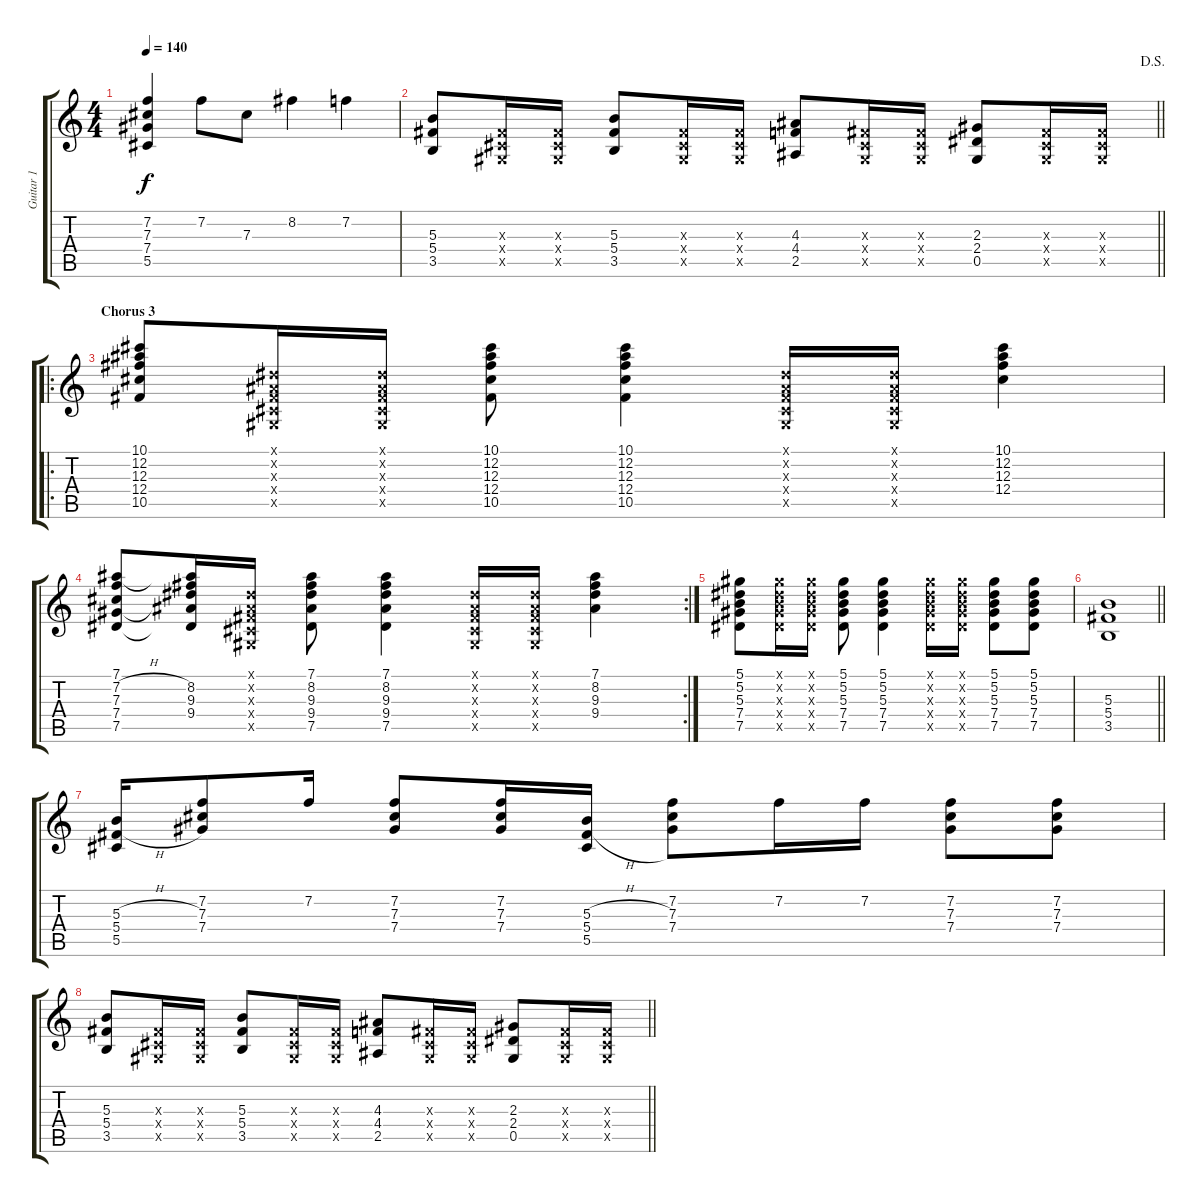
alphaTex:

\track ("Guitar 1" "Guitar 1") {instrument electricguitarclean}
\staff {score tabs}
\tuning (Eb4 Bb3 Gb3 Db3 Ab2 Eb2) {hide}
\ts (4 4)
\tempo 140
\clef g2
\ks c
(7.2 7.3 7.4 5.5).4{dy f} 7.2.8 7.3.8 8.2.4 7.2.4 |
\jump dalsegno
\barLineRight lightlight
(5.3 5.4 3.5).8 (0.3{x} 0.4{x} 0.5{x}).16 (0.3{x} 0.4{x} 0.5{x}).16 (5.3 5.4 3.5).8 (0.3{x} 0.4{x} 0.5{x}).16 (0.3{x} 0.4{x} 0.5{x}).16 (4.3 4.4 2.5).8 (0.3{x} 0.4{x} 0.5{x}).16 (0.3{x} 0.4{x} 0.5{x}).16 (2.3 2.4 0.5).8 (0.3{x} 0.4{x} 0.5{x}).16 (0.3{x} 0.4{x} 0.5{x}).16 |
\ro
\section ("" "Chorus 3")
(10.1 12.2 12.3 12.4 10.5).8 (0.1{x} 0.2{x} 0.3{x} 0.4{x} 0.5{x}).16 (0.1{x} 0.2{x} 0.3{x} 0.4{x} 0.5{x}).16 (10.1 12.2 12.3 12.4 10.5).8 (10.1 12.2 12.3 12.4 10.5).4 (0.1{x} 0.2{x} 0.3{x} 0.4{x} 0.5{x}).16 (0.1{x} 0.2{x} 0.3{x} 0.4{x} 0.5{x}).16 (10.1 12.2 12.3 12.4).4 |
\rc 2
(7.1 7.2{h} 7.3 7.4{h} 7.5).8 (7.1{t} 8.2 9.3 9.4 7.5{t}).16 (0.1{x} 0.2{x} 0.3{x} 0.4{x} 0.5{x}).16 (7.1 8.2 9.3 9.4 7.5).8 (7.1 8.2 9.3 9.4 7.5).4 (0.1{x} 0.2{x} 0.3{x} 0.4{x} 0.5{x}).16 (0.1{x} 0.2{x} 0.3{x} 0.4{x} 0.5{x}).16 (7.1 8.2 9.3 9.4).4 |
(5.1 5.2 5.3 7.4 7.5).8 (5.1{x} 5.2{x} 5.3{x} 7.4{x} 7.5{x}).16 (5.1{x} 5.2{x} 5.3{x} 7.4{x} 7.5{x}).16 (5.1 5.2 5.3 7.4 7.5).8 (5.1 5.2 5.3 7.4 7.5).4 (5.1{x} 5.2{x} 5.3{x} 7.4{x} 7.5{x}).16 (5.1{x} 5.2{x} 5.3{x} 7.4{x} 7.5{x}).16 (5.1 5.2 5.3 7.4 7.5).8 (5.1 5.2 5.3 7.4 7.5).8 |
\barLineRight lightlight
(5.3 5.4 3.5).1 |
(5.3{h} 5.4{h} 5.5).16 (7.2 7.3 7.4).8 7.2.16 (7.2 7.3 7.4).8 (7.2 7.3 7.4).16 (5.3{h} 5.4{h} 5.5).16 (7.2 7.3 7.4).8 7.2.16 7.2.16 (7.2 7.3 7.4).8 (7.2 7.3 7.4).8 |
\barLineRight lightlight
(5.3 5.4 3.5).8 (0.3{x} 0.4{x} 0.5{x}).16 (0.3{x} 0.4{x} 0.5{x}).16 (5.3 5.4 3.5).8 (0.3{x} 0.4{x} 0.5{x}).16 (0.3{x} 0.4{x} 0.5{x}).16 (4.3 4.4 2.5).8 (0.3{x} 0.4{x} 0.5{x}).16 (0.3{x} 0.4{x} 0.5{x}).16 (2.3 2.4 0.5).8 (0.3{x} 0.4{x} 0.5{x}).16 (0.3{x} 0.4{x} 0.5{x}).16
